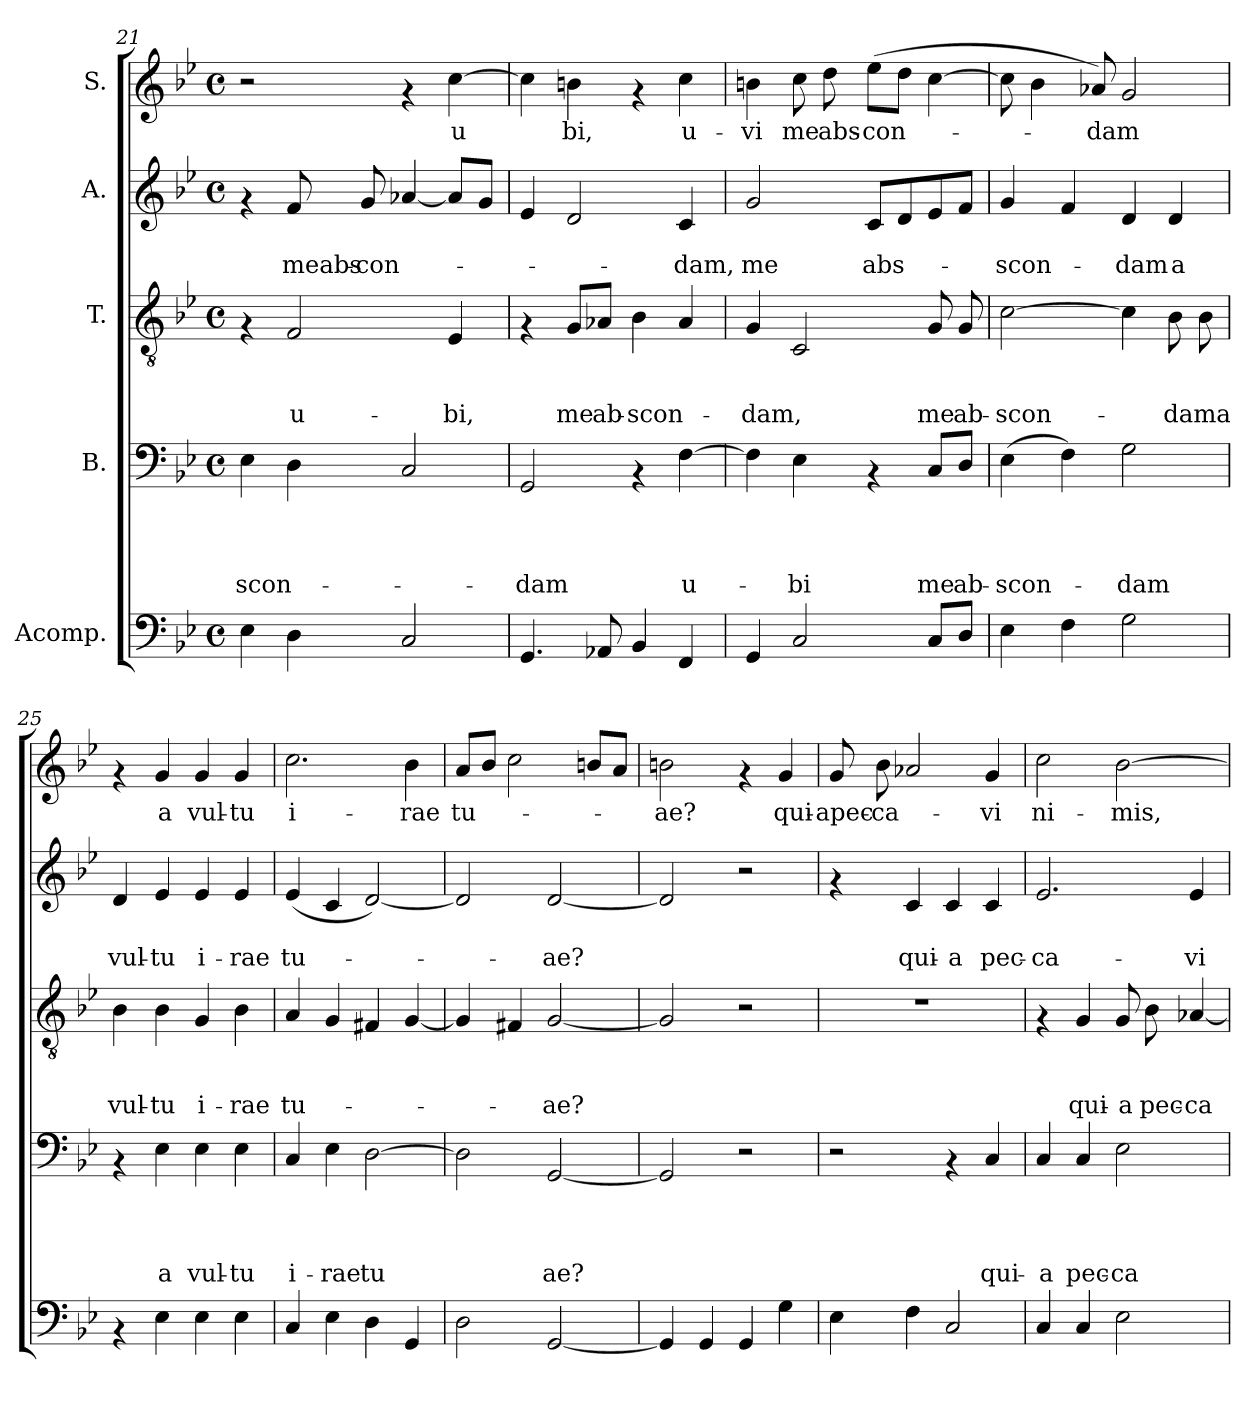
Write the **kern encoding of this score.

**kern	**kern	**text	**text	**text	**text	**kern	**text	**text	**text	**kern	**text	**text	**kern	**text
*part5	*part4	*part4	*part4	*part4	*part4	*part3	*part3	*part3	*part3	*part2	*part2	*part2	*part1	*part1
*staff5	*staff4	*staff4	*staff4	*staff4	*staff4	*staff3	*staff3	*staff3	*staff3	*staff2	*staff2	*staff2	*staff1	*staff1
*I"Acomp.	*I"B.	*	*	*	*	*I"T.	*	*	*	*I"A.	*	*	*I"S.	*
*clefF4	*clefF4	*	*	*	*	*clefGv2	*	*	*	*clefG2	*	*	*clefG2	*
*k[b-e-]	*k[b-e-]	*	*	*	*	*k[b-e-]	*	*	*	*k[b-e-]	*	*	*k[b-e-]	*
*B-:	*B-:	*	*	*	*	*B-:	*	*	*	*B-:	*	*	*B-:	*
*M4/4	*M4/4	*	*	*	*	*M4/4	*	*	*	*M4/4	*	*	*M4/4	*
*met(c)	*met(c)	*	*	*	*	*met(c)	*	*	*	*met(c)	*	*	*met(c)	*
=21	=21	=21	=21	=21	=21	=21	=21	=21	=21	=21	=21	=21	=21	=21
!	!	!	!	!	!LO:LY:b	!	!	!	!	!	!	!	!	!
4E-\	4E-\	.	.	.	-scon-	4rF	.	.	.	4rf	.	.	2r	.
!	!	!	!	!	!	!	!	!	!LO:LY:b	!	!	!LO:LY:b	!	!
4D\	4D\	.	.	.	.	2F/	.	.	u-	8f/	.	meabs-	.	.
!	!	!	!	!	!	!	!	!	!	!	!	!LO:LY:b	!	!
.	.	.	.	.	.	.	.	.	.	8g/	.	-con-	.	.
2C/	2C/	.	.	.	.	.	.	.	.	[>4a-X/	.	.	4rf	.
!	!	!	!	!	!	!	!	!	!LO:LY:b	!	!	!	!	!LO:LY:b
.	.	.	.	.	.	4E-/	.	.	-bi,	8a-/L]	.	.	[<4cc\	u
.	.	.	.	.	.	.	.	.	.	8g/J	.	.	.	.
!!LO:LB:g=z
=22	=22	=22	=22	=22	=22	=22	=22	=22	=22	=22	=22	=22	=22	=22
!	!	!	!	!	!LO:LY:b	!	!	!	!	!	!	!	!	!
4.GG/	2GG/	.	.	.	-dam	4rF	.	.	.	4e-/	.	.	4cc\]	.
!	!	!	!	!	!	!	!	!	!LO:LY:b	!	!	!	!	!LO:LY:b
.	.	.	.	.	.	8G/L	.	.	me	2d/	.	.	4bn\	bi,
!	!	!	!	!	!	!	!	!	!LO:LY:b	!	!	!	!	!
8AA-X/	.	.	.	.	.	8A-X/J	.	.	ab-	.	.	.	.	.
!	!	!	!	!	!	!	!	!	!LO:LY:b	!	!	!	!	!
4BB-/	4rAA	.	.	.	.	4B-\	.	.	-scon-	.	.	.	4rf	.
!	!	!	!	!	!LO:LY:b	!	!	!	!	!	!	!LO:LY:b	!	!LO:LY:b
4FF/	[>4F\	.	.	.	u-	4A-/	.	.	.	4c/	.	-dam,	4cc\	u-
=23	=23	=23	=23	=23	=23	=23	=23	=23	=23	=23	=23	=23	=23	=23
!	!	!	!	!	!	!	!	!	!LO:LY:b	!	!	!LO:LY:b	!	!LO:LY:b
4GG/	4F\]	.	.	.	.	4G/	.	.	-dam,	2g/	.	me	4bn\	-vi
!	!	!	!	!	!LO:LY:b	!	!	!	!	!	!	!	!	!LO:LY:b
2C/	4E-\	.	.	.	-bi	2C/	.	.	.	.	.	.	8cc\	me
!	!	!	!	!	!	!	!	!	!	!	!	!	!	!LO:LY:b
.	.	.	.	.	.	.	.	.	.	.	.	.	8dd\	abs-
!	!	!	!	!	!	!	!	!	!	!	!	!LO:LY:b	!	!LO:LY:b
.	4rAA	.	.	.	.	.	.	.	.	8c/L	.	abs-	(>8ee-\L	-con-
.	.	.	.	.	.	.	.	.	.	8d/	.	.	8dd\J	.
!	!	!	!	!	!LO:LY:b	!	!	!	!LO:LY:b	!	!	!	!	!
8C/L	8C/L	.	.	.	me	8G/	.	.	me	8e-/	.	.	[>4cc\	.
!	!	!	!	!	!LO:LY:b	!	!	!	!LO:LY:b	!	!	!	!	!
8D/J	8D/J	.	.	.	ab-	8G/	.	.	ab-	8f/J	.	.	.	.
=24	=24	=24	=24	=24	=24	=24	=24	=24	=24	=24	=24	=24	=24	=24
!	!	!	!	!	!LO:LY:b	!	!	!	!LO:LY:b	!	!	!LO:LY:b	!	!
4E-\	(>4E-\	.	.	.	-scon-	[>2c\	.	.	-scon-	4g/	.	-scon-	8cc\]	.
.	.	.	.	.	.	.	.	.	.	.	.	.	4b-\	.
4F\	4F\)	.	.	.	.	.	.	.	.	4f/	.	.	.	.
!	!	!	!	!	!	!	!	!	!	!	!	!	!	!LO:LY:b
.	.	.	.	.	.	.	.	.	.	.	.	.	8a-X/)	-dam
!	!	!	!	!	!LO:LY:b	!	!	!	!	!	!	!LO:LY:b	!	!
2G\	2G\	.	.	.	-dam	4c\]	.	.	.	4d/	.	-dam	2g/	.
!	!	!	!	!	!	!	!	!	!LO:LY:b	!	!	!LO:LY:b	!	!
.	.	.	.	.	.	8B-\	.	.	-dama	4d/	.	a	.	.
.	.	.	.	.	.	8B-\	.	.	.	.	.	.	.	.
=25	=25	=25	=25	=25	=25	=25	=25	=25	=25	=25	=25	=25	=25	=25
!	!	!	!	!	!	!	!	!	!LO:LY:b	!	!	!LO:LY:b	!	!
4rAA	4rAA	.	.	.	.	4B-\	.	.	vul-	4d/	.	vul-	4rf	.
!	!	!	!	!	!LO:LY:b	!	!	!	!LO:LY:b	!	!	!LO:LY:b	!	!LO:LY:b
4E-\	4E-\	.	.	.	a	4B-\	.	.	-tu	4e-/	.	-tu	4g/	a
!	!	!	!	!	!LO:LY:b	!	!	!	!LO:LY:b	!	!	!LO:LY:b	!	!LO:LY:b
4E-\	4E-\	.	.	.	vul-	4G/	.	.	i-	4e-/	.	i-	4g/	vul-
!	!	!	!	!	!LO:LY:b	!	!	!	!LO:LY:b	!	!	!LO:LY:b	!	!LO:LY:b
4E-\	4E-\	.	.	.	-tu	4B-\	.	.	-rae	4e-/	.	-rae	4g/	-tu
=26	=26	=26	=26	=26	=26	=26	=26	=26	=26	=26	=26	=26	=26	=26
!	!	!	!	!	!LO:LY:b	!	!	!	!LO:LY:b	!	!	!LO:LY:b	!	!LO:LY:b
4C/	4C/	.	.	.	i-	4A/	.	.	tu-	(>4e-/	.	tu-	2.cc\	i-
!	!	!	!	!	!LO:LY:b	!	!	!	!	!	!	!	!	!
4E-\	4E-\	.	.	.	-rae	4G/	.	.	.	4c/	.	.	.	.
!	!	!	!	!	!LO:LY:b	!	!	!	!	!	!	!	!	!
4D\	[>2D\	.	.	.	tu	4F#X/	.	.	.	[>2d/)	.	.	.	.
!	!	!	!	!	!	!	!	!	!	!	!	!	!	!LO:LY:b
4GG/	.	.	.	.	.	[>4G/	.	.	.	.	.	.	4b-\	-rae
!!LO:PB:g=z
=27	=27	=27	=27	=27	=27	=27	=27	=27	=27	=27	=27	=27	=27	=27
!	!	!	!	!	!	!	!	!	!	!	!	!	!	!LO:LY:b
2D\	2D\]	.	.	.	.	4G/]	.	.	.	2d/]	.	.	8a/L	tu-
.	.	.	.	.	.	.	.	.	.	.	.	.	8b-/J	.
.	.	.	.	.	.	4F#X/	.	.	.	.	.	.	2cc\	.
!	!	!	!	!	!LO:LY:b	!	!	!	!LO:LY:b	!	!	!LO:LY:b	!	!
[>2GG/	[>2GG/	.	.	.	ae?	[>2G/	.	.	-ae?	[>2d/	.	-ae?	.	.
.	.	.	.	.	.	.	.	.	.	.	.	.	8bn/L	.
.	.	.	.	.	.	.	.	.	.	.	.	.	8a/J	.
=28	=28	=28	=28	=28	=28	=28	=28	=28	=28	=28	=28	=28	=28	=28
!	!	!	!	!	!	!	!	!	!	!	!	!	!	!LO:LY:b
4GG/]	2GG/]	.	.	.	.	2G/]	.	.	.	2d/]	.	.	2bn\	-ae?
4GG/	.	.	.	.	.	.	.	.	.	.	.	.	.	.
4GG/	2r	.	.	.	.	2r	.	.	.	2r	.	.	4rf	.
!	!	!	!	!	!	!	!	!	!	!	!	!	!	!LO:LY:b
4G\	.	.	.	.	.	.	.	.	.	.	.	.	4g/	qui-
=29	=29	=29	=29	=29	=29	=29	=29	=29	=29	=29	=29	=29	=29	=29
!	!	!	!	!	!	!	!	!	!	!	!	!	!	!LO:LY:b
4E-\	2r	.	.	.	.	1r	.	.	.	4rf	.	.	8g/	-apec-
!	!	!	!	!	!	!	!	!	!	!	!	!	!	!LO:LY:b
.	.	.	.	.	.	.	.	.	.	.	.	.	8b-\	-ca-
!	!	!	!	!	!	!	!	!	!	!	!	!LO:LY:b	!	!
4F\	.	.	.	.	.	.	.	.	.	4c/	.	qui-	2a-X/	.
!	!	!	!	!	!	!	!	!	!	!	!	!LO:LY:b	!	!
2C/	4rAA	.	.	.	.	.	.	.	.	4c/	.	-a	.	.
!	!	!	!	!	!LO:LY:b	!	!	!	!	!	!	!LO:LY:b	!	!LO:LY:b
.	4C/	.	.	.	qui-	.	.	.	.	4c/	.	pec-	4g/	-vi
=30	=30	=30	=30	=30	=30	=30	=30	=30	=30	=30	=30	=30	=30	=30
!	!	!	!	!	!LO:LY:b	!	!	!	!	!	!	!LO:LY:b	!	!LO:LY:b
4C/	4C/	.	.	.	-a	4rF	.	.	.	2.e-/	.	-ca-	2cc\	ni-
!	!	!	!	!	!LO:LY:b	!	!	!	!LO:LY:b	!	!	!	!	!
4C/	4C/	.	.	.	pec-	4G/	.	.	qui-	.	.	.	.	.
!	!	!	!	!	!LO:LY:b	!	!	!	!LO:LY:b	!	!	!	!	!LO:LY:b
2E-\	2E-\	.	.	.	-ca-	8G/	.	.	-a	.	.	.	[>2b-\	-mis,
!	!	!	!	!	!	!	!	!	!LO:LY:b	!	!	!	!	!
.	.	.	.	.	.	8B-\	.	.	pec-	.	.	.	.	.
!	!	!	!	!	!	!	!	!	!LO:LY:b	!	!	!LO:LY:b	!	!
.	.	.	.	.	.	[>4A-X/	.	.	-ca-	4e-/	.	-vi	.	.
=	=	=	=	=	=	=	=	=	=	=	=	=	=	=
*-	*-	*-	*-	*-	*-	*-	*-	*-	*-	*-	*-	*-	*-	*-
